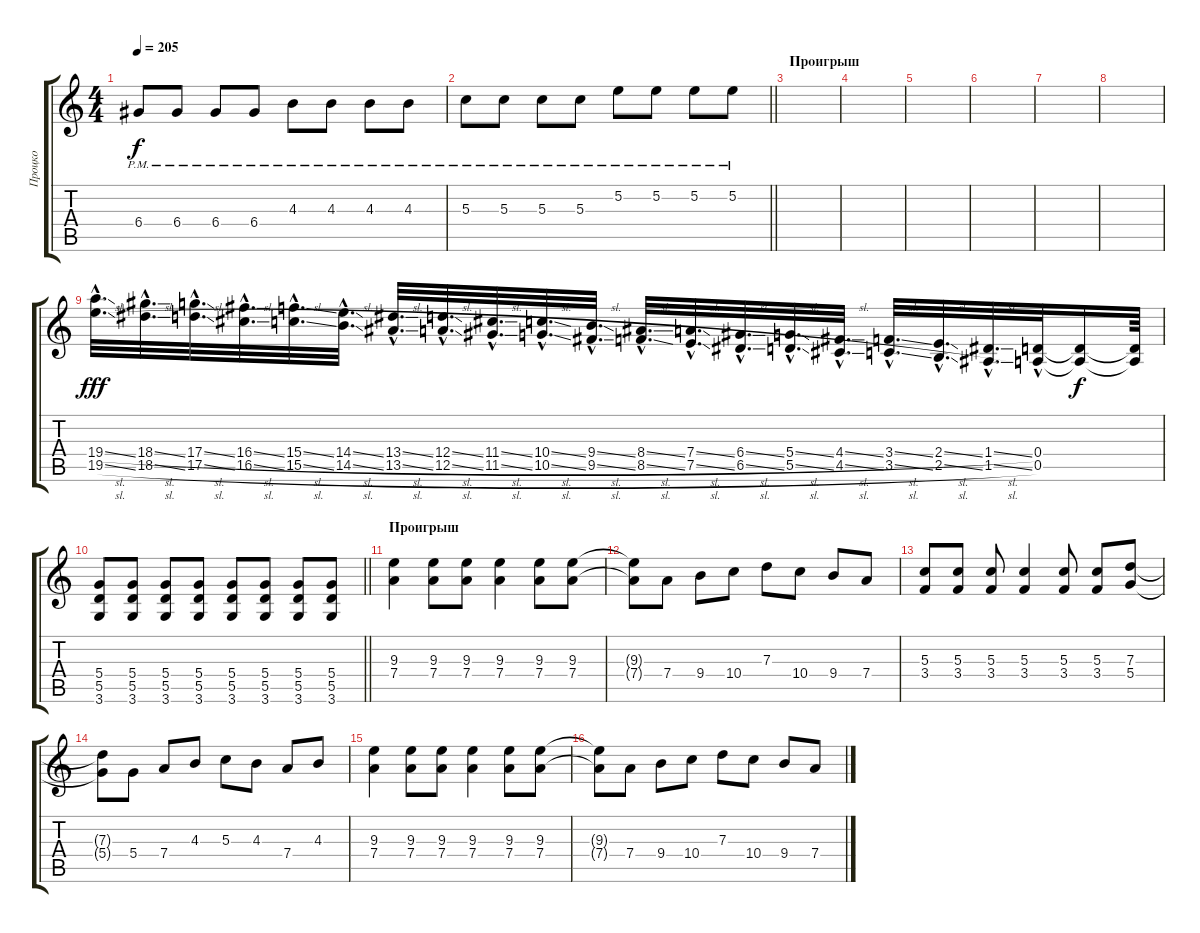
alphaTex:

\track ("Процко" "Процко") {instrument distortionguitar}
\staff {score tabs}
\tuning (E4 B3 G3 D3 A2 E2) {hide}
\ts (4 4)
\tempo 205
\clef g2
\ks c
6.4{pm}.8{dy f} 6.4{pm}.8 6.4{pm}.8 6.4{pm}.8 4.3{pm}.8 4.3{pm}.8 4.3{pm}.8 4.3{pm}.8 |
\barLineRight lightlight
5.3{pm}.8 5.3{pm}.8 5.3{pm}.8 5.3{pm}.8 5.2{pm}.8 5.2{pm}.8 5.2{pm}.8 5.2{pm}.8 |
\section ("" "Проигрыш")
|
|
|
|
|
|
(19.4{sl hac} 19.5{sl hac}).32{d dy fff} (18.4{sl hac} 18.5{sl hac}).32{d} (17.4{sl hac} 17.5{sl hac}).32{d} (16.4{sl hac} 16.5{sl hac}).32{d} (15.4{sl hac} 15.5{sl hac}).32{d} (14.4{sl hac} 14.5{sl hac}).32{d} (13.4{sl hac} 13.5{sl hac}).32{d} (12.4{sl hac} 12.5{sl hac}).32{d} (11.4{sl hac} 11.5{sl hac}).32{d} (10.4{sl hac} 10.5{sl hac}).32{d} (9.4{sl hac} 9.5{sl hac}).32{d} (8.4{sl hac} 8.5{sl hac}).32{d} (7.4{sl hac} 7.5{sl hac}).32{d} (6.4{sl hac} 6.5{sl hac}).32{d} (5.4{sl hac} 5.5{sl hac}).32{d} (4.4{sl hac} 4.5{sl hac}).32{d} (3.4{sl hac} 3.5{sl hac}).32{d} (2.4{sl hac} 2.5{sl hac}).32{d} (1.4{sl hac} 1.5{sl hac}).32{d} (0.4{hac} 0.5{hac}).32 (0.4{t} 0.5{t}).16{dy f} (0.4{t} 0.5{t}).64 |
\barLineRight lightlight
(5.4 5.5 3.6).8 (5.4 5.5 3.6).8 (5.4 5.5 3.6).8 (5.4 5.5 3.6).8 (5.4 5.5 3.6).8 (5.4 5.5 3.6).8 (5.4 5.5 3.6).8 (5.4 5.5 3.6).8 |
\section ("" "Проигрыш")
(9.3 7.4).4 (9.3 7.4).8 (9.3 7.4).8 (9.3 7.4).4 (9.3 7.4).8 (9.3 7.4).8 |
(9.3{t} 7.4{t}).8 7.4.8 9.4.8 10.4.8 7.3.8 10.4.8 9.4.8 7.4.8 |
(5.3 3.4).8 (5.3 3.4).8 (5.3 3.4).8 (5.3 3.4).4 (5.3 3.4).8 (5.3 3.4).8 (7.3 5.4).8 |
(7.3{t} 5.4{t}).8 5.4.8 7.4.8 4.3.8 5.3.8 4.3.8 7.4.8 4.3.8 |
(9.3 7.4).4 (9.3 7.4).8 (9.3 7.4).8 (9.3 7.4).4 (9.3 7.4).8 (9.3 7.4).8 |
(9.3{t} 7.4{t}).8 7.4.8 9.4.8 10.4.8 7.3.8 10.4.8 9.4.8 7.4.8
